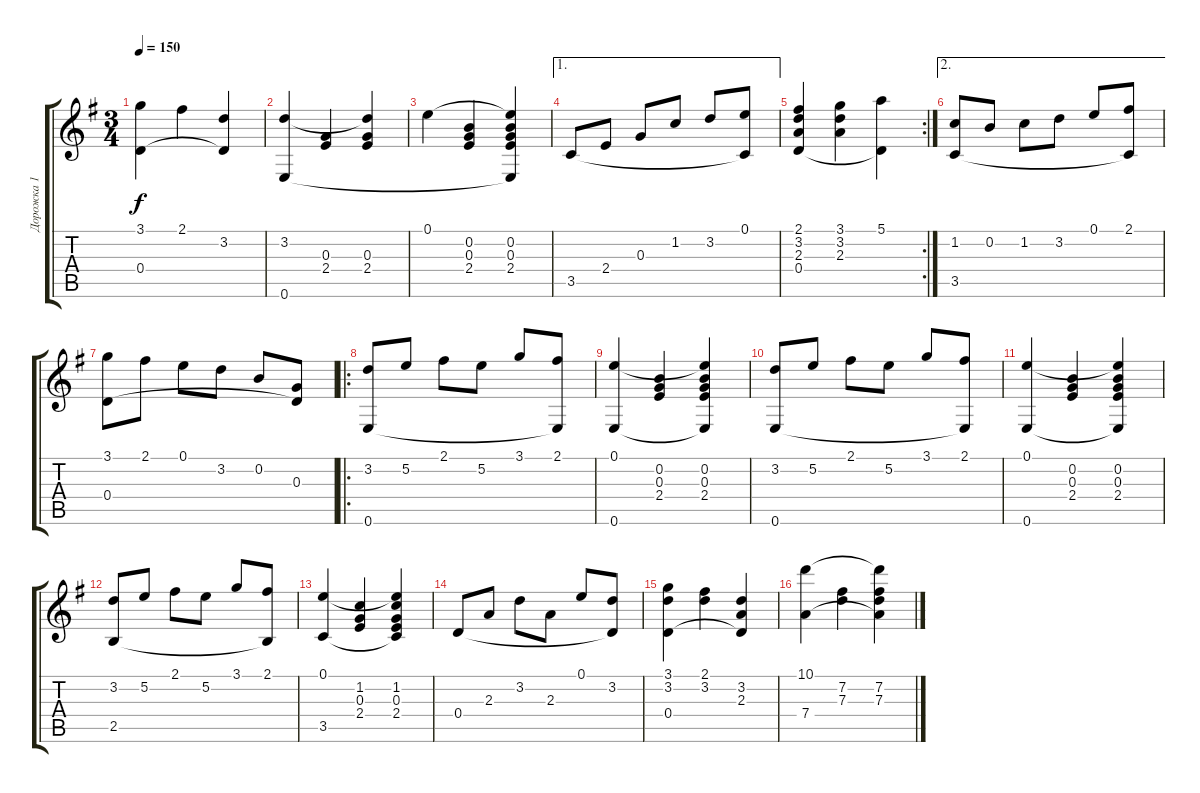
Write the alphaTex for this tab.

\track ("Дорожка 1" "Дорожка 1") {instrument acousticguitarnylon}
\staff {score tabs}
\tuning (E4 B3 G3 D3 A2 E2) {hide}
\ts (3 4)
\tempo 150
\clef g2
\ks eminor
(3.1 0.4).4{dy f} 2.1.4 (3.2 0.4{t}).4 |
(3.2 0.6).4 (0.3 2.4).4 (3.2{t} 0.3 2.4).4 |
0.1.4 (0.2 0.3 2.4).4 (0.1{t} 0.2 0.3 2.4 0.6{t}).4 |
\ae 1
3.5.8 2.4.8 0.3.8 1.2.8 3.2.8 (0.1 3.5{t}).8 |
\rc 2
(2.1 3.2 2.3 0.4).4 (3.1 3.2 2.3).4 (5.1 0.4{t}).4 |
\ae 2
(1.2 3.5).8 0.2.8 1.2.8 3.2.8 0.1.8 (2.1 3.5{t}).8 |
(3.1 0.4).8 2.1.8 0.1.8 3.2.8 0.2.8 (0.3 0.4{t}).8 |
\ro
(3.2 0.6).8 5.2.8 2.1.8 5.2.8 3.1.8 (2.1 0.6{t}).8 |
(0.1 0.6).4 (0.2 0.3 2.4).4 (0.1{t} 0.2 0.3 2.4 0.6{t}).4 |
(3.2 0.6).8 5.2.8 2.1.8 5.2.8 3.1.8 (2.1 0.6{t}).8 |
(0.1 0.6).4 (0.2 0.3 2.4).4 (0.1{t} 0.2 0.3 2.4 0.6{t}).4 |
(3.2 2.5).8 5.2.8 2.1.8 5.2.8 3.1.8 (2.1 2.5{t}).8 |
(0.1 3.5).4 (1.2 0.3 2.4).4 (0.1{t} 1.2 0.3 2.4 3.5{t}).4 |
0.4.8 2.3.8 3.2.8 2.3.8 0.1.8 (3.2 0.4{t}).8 |
(3.1 3.2 0.4).4 (2.1 3.2).4 (3.2 2.3 0.4{t}).4 |
(10.1 7.4).4 (7.2 7.3).4 (10.1{t} 7.2 7.3 7.4{t}).4
